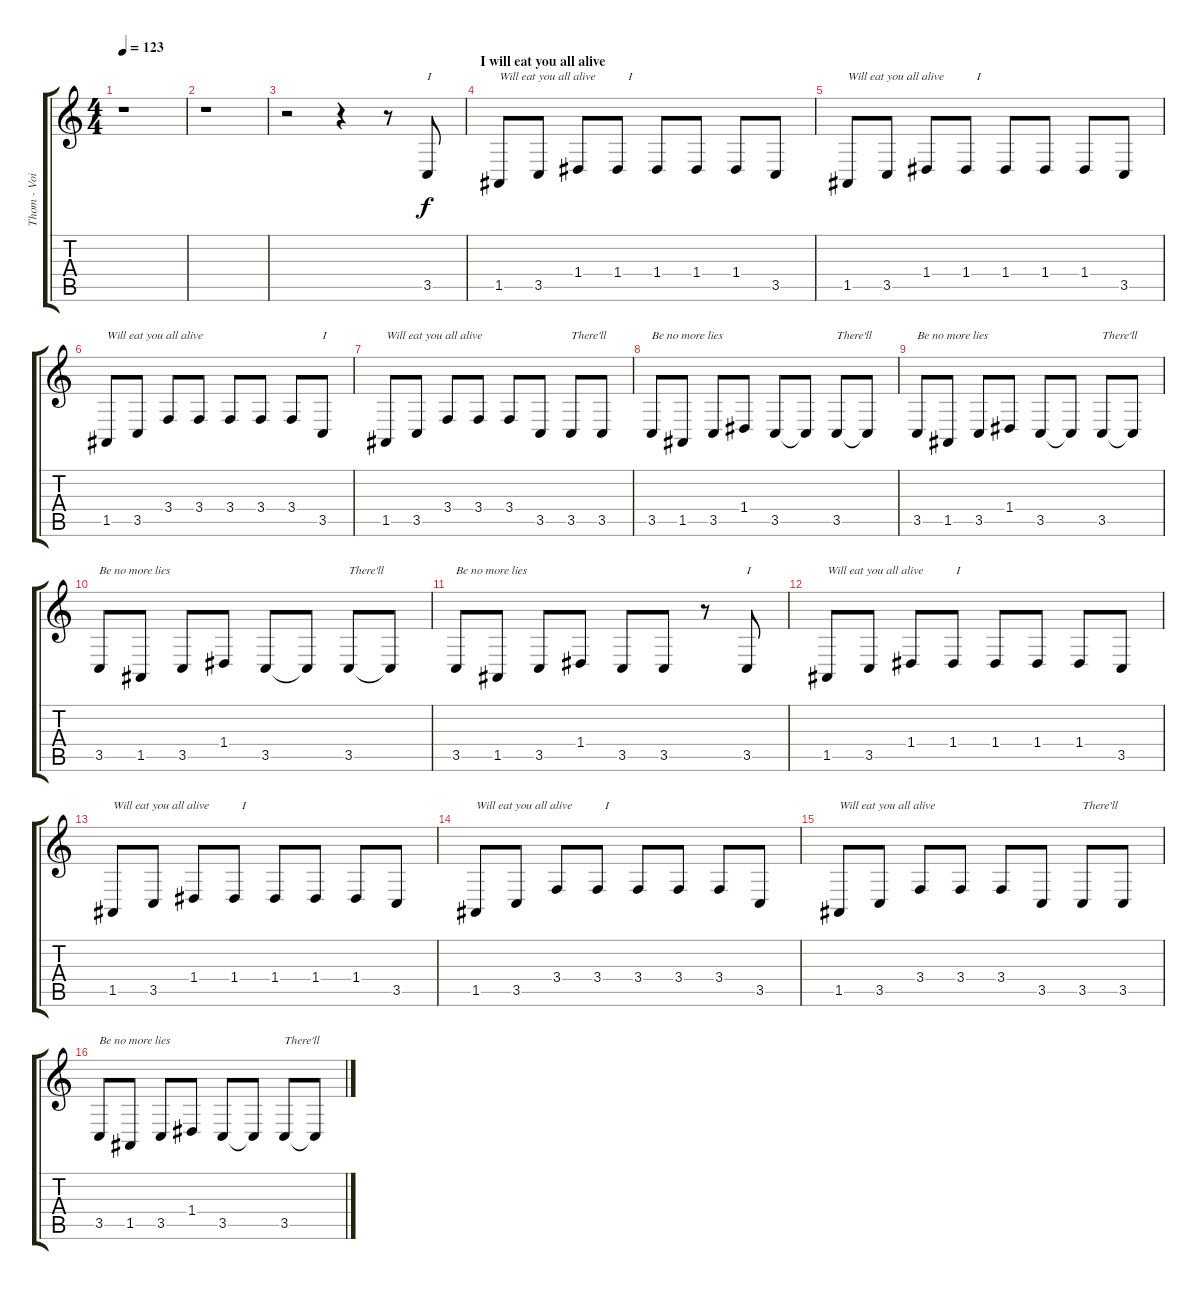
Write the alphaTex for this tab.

\track ("Thom - Voice" "Thom - Voi") {instrument acousticgrandpiano}
\staff {score tabs}
\tuning (E4 B3 G3 D3 A2 E2) {hide}
\ts (4 4)
\tempo 123
\clef g2
\ks c
r.1{dy f} |
r.1 |
r.2 r.4 r.8 3.5.8{txt "I"} |
\section ("" "I will eat you all alive")
1.5.8{txt "Will eat you all alive           I"} 3.5.8 1.4.8 1.4.8 1.4.8 1.4.8 1.4.8 3.5.8 |
1.5.8{txt "Will eat you all alive           I"} 3.5.8 1.4.8 1.4.8 1.4.8 1.4.8 1.4.8 3.5.8 |
1.5.8{txt "Will eat you all alive"} 3.5.8 3.4.8 3.4.8 3.4.8 3.4.8 3.4.8 3.5.8{txt "I"} |
1.5.8{txt "Will eat you all alive"} 3.5.8 3.4.8 3.4.8 3.4.8 3.5.8 3.5.8{txt "There'll"} 3.5.8 |
3.5.8{txt "Be no more lies"} 1.5.8 3.5.8 1.4.8 3.5.8 3.5{t}.8 3.5.8{txt "There'll"} 3.5{t}.8 |
3.5.8{txt "Be no more lies"} 1.5.8 3.5.8 1.4.8 3.5.8 3.5{t}.8 3.5.8{txt "There'll"} 3.5{t}.8 |
3.5.8{txt "Be no more lies"} 1.5.8 3.5.8 1.4.8 3.5.8 3.5{t}.8 3.5.8{txt "There'll"} 3.5{t}.8 |
3.5.8{txt "Be no more lies"} 1.5.8 3.5.8 1.4.8 3.5.8 3.5.8 r.8 3.5.8{txt "I"} |
1.5.8{txt "Will eat you all alive           I"} 3.5.8 1.4.8 1.4.8 1.4.8 1.4.8 1.4.8 3.5.8 |
1.5.8{txt "Will eat you all alive           I"} 3.5.8 1.4.8 1.4.8 1.4.8 1.4.8 1.4.8 3.5.8 |
1.5.8{txt "Will eat you all alive           I"} 3.5.8 3.4.8 3.4.8 3.4.8 3.4.8 3.4.8 3.5.8 |
1.5.8{txt "Will eat you all alive"} 3.5.8 3.4.8 3.4.8 3.4.8 3.5.8 3.5.8{txt "There'll"} 3.5.8 |
3.5.8{txt "Be no more lies"} 1.5.8 3.5.8 1.4.8 3.5.8 3.5{t}.8 3.5.8{txt "There'll"} 3.5{t}.8
